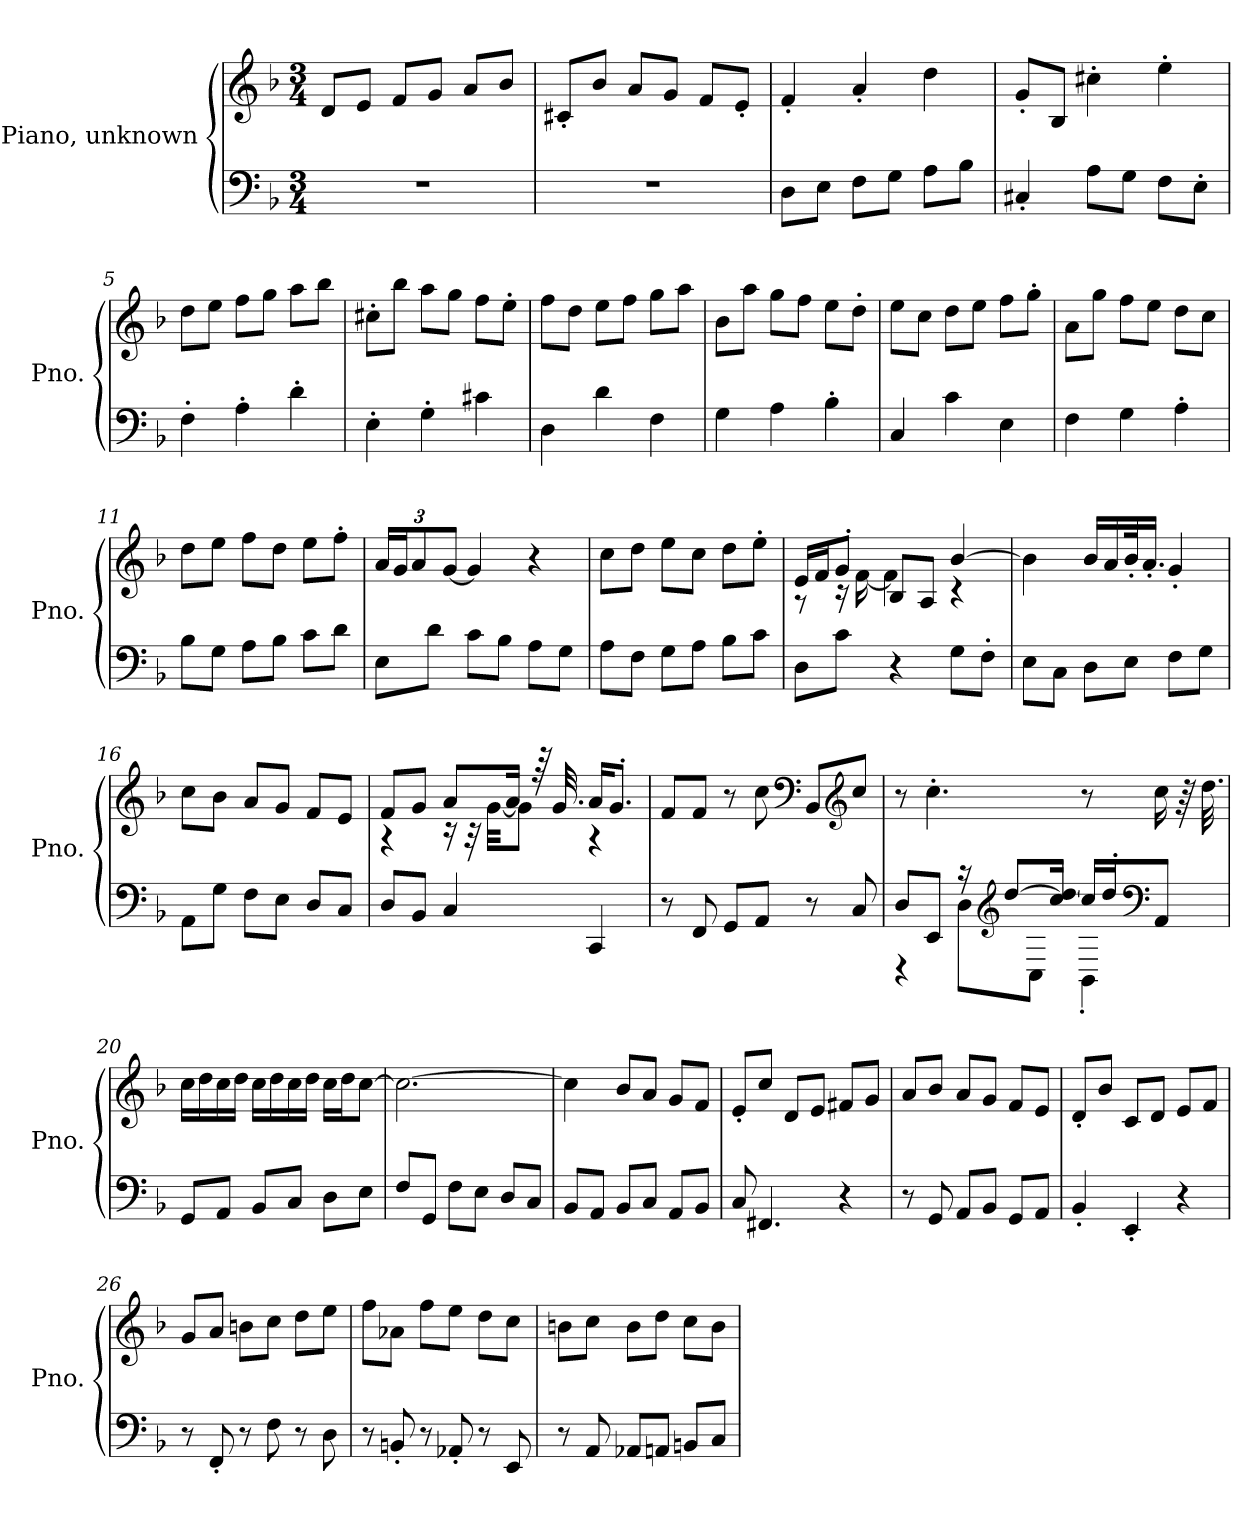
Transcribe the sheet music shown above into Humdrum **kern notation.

**kern	**kern
*part1	*part1
*staff2	*staff1
*I"Piano, unknown	*
*I'Pno.	*
*clefF4	*clefG2
*k[b-]	*k[b-]
*M3/4	*M3/4
*MM168	*MM168
=1	=1
2.r	8d/L
.	8e/J
.	8f/L
.	8g/J
.	8a/L
.	8b-/J
=2	=2
2.r	8c#X'/L
.	8b-/J
.	8a/L
.	8g/J
.	8f/L
.	8e'/J
=3	=3
8D\L	4f'/
8E\J	.
8F\L	4a'/
8G\J	.
8A\L	4dd\
8B-\J	.
=4	=4
4C#X'/	8g'/L
.	8B-/J
8A\L	4cc#X'\
8G\J	.
8F\L	4ee'\
8E'\J	.
=5	=5
4F'\	8dd\L
.	8ee\J
4A'\	8ff\L
.	8gg\J
4d'\	8aa\L
.	8bb-\J
=6	=6
4E'\	8cc#X'\L
.	8bb-\J
4G'\	8aa\L
.	8gg\J
4c#X\	8ff\L
.	8ee'\J
!!LO:LB:g=z
=7	=7
4D\	8ff\L
.	8dd\J
4d\	8ee\L
.	8ff\J
4F\	8gg\L
.	8aa\J
=8	=8
4G\	8b-\L
.	8aa\J
4A\	8gg\L
.	8ff\J
4B-'\	8ee\L
.	8dd'\J
=9	=9
4C/	8ee\L
.	8cc\J
4c\	8dd\L
.	8ee\J
4E\	8ff\L
.	8gg'\J
=10	=10
4F\	8a\L
.	8gg\J
4G\	8ff\L
.	8ee\J
4A'\	8dd\L
.	8cc\J
=11	=11
8B-\L	8dd\L
8G\J	8ee\J
8A\L	8ff\L
8B-\J	8dd\J
8c\L	8ee\L
8d\J	8ff'\J
=12	=12
*	*Xbrackettup
8E\L	24a/LL
.	24g/J
.	12a/
8d\J	.
.	[12g/J
8c\L	4g/]
8B-\J	.
8A\L	4r
8G\J	.
!!LO:LB:g=z
=13	=13
8A\L	8cc\L
8F\J	8dd\J
8G\L	8ee\L
8A\J	8cc\J
8B-\L	8dd\L
8c\J	8ee'\J
=14	=14
*	*^
8D\L	16e/LL	8r
.	16f/J	.
8c\J	8g'/J	16r
.	.	[16f\
4r	8B-/L	4f\]
.	8A/J	.
8G\L	[4b-/	4r
8F'\J	.	.
*	*v	*v
=15	=15
8E\L	4b-\]
8C\J	.
8D\L	16b-/LL
.	16a/
8E\J	32b-'/K
.	16.a'/JJ
8F\L	4g'/
8G\J	.
=16	=16
8AA\L	8cc\L
8G\J	8b-\J
8F\L	8a/L
8E\J	8g/J
8D/L	8f/L
8C/J	8e/J
=17	=17
*	*^
8D/L	8f/L	4r
8BB-/J	8g/J	.
4C/	8a/L	16r
.	.	32r
.	.	[32g\KKL
.	16a/Jk	8g\J]
.	64r	.
.	32.g/	.
4CC/	16a/KL	4r
.	8.g'/J	.
*	*v	*v
!!LO:LB:g=z
=18	=18
8r	8f/L
8FF/	8f/J
8GG/L	8r
8AA/J	8cc\
*	*clefF4
8r	8BB-/L
*	*clefG2
8C/	8cc/J
=19	=19
*^	*
8D/L	4r	8r
8EE/J	.	4.cc'\
16r	8D\L	.
*clefG2	*	*
[8dd/L	.	.
.	8C\J	.
[16cc/ 16dd/]Jk	.	.
16cc/LL]	4BB-'\	8r
16dd'/J	.	.
*clefF4	*	*
8AA/J	.	16cc\
.	.	64r
.	.	32.dd\
*v	*v	*
=20	=20
8GG/L	16cc\LL
.	16dd\
8AA/J	16cc\
.	16dd\JJ
8BB-/L	16cc\LL
.	16dd\
8C/J	16cc\
.	16dd\JJ
8D\L	16cc\LL
.	16dd\J
8E\J	[8cc\J
=21	=21
8F/L	2.cc\_
8GG/J	.
8F\L	.
8E\J	.
8D/L	.
8C/J	.
!!LO:LB:g=z
=22	=22
8BB-/L	4cc\]
8AA/J	.
8BB-/L	8b-/L
8C/J	8a/J
8AA/L	8g/L
8BB-/J	8f/J
=23	=23
8C/	8e'/L
4.FF#X/	8cc/J
.	8d/L
.	8e/J
4r	8f#X/L
.	8g/J
=24	=24
8r	8a/L
8GG/	8b-/J
8AA/L	8a/L
8BB-/J	8g/J
8GG/L	8f/L
8AA/J	8e/J
=25	=25
4BB-'/	8d'/L
.	8b-/J
4EE'/	8c/L
.	8d/J
4r	8e/L
.	8f/J
=26	=26
8r	8g/L
8FF'/	8a/J
8r	8bn\L
8F\	8cc\J
8r	8dd\L
8D\	8ee\J
!!LO:LB:g=z
=27	=27
8r	8ff\L
8BBn'/	8a-X\J
8r	8ff\L
8AA-X'/	8ee\J
8r	8dd\L
8EE/	8cc\J
=28	=28
8r	8bn\L
8AA/	8cc\J
8AA-X/L	8b\L
8AAn/J	8dd\J
8BBn/L	8cc\L
8C/J	8b\J
=	=
*-	*-
